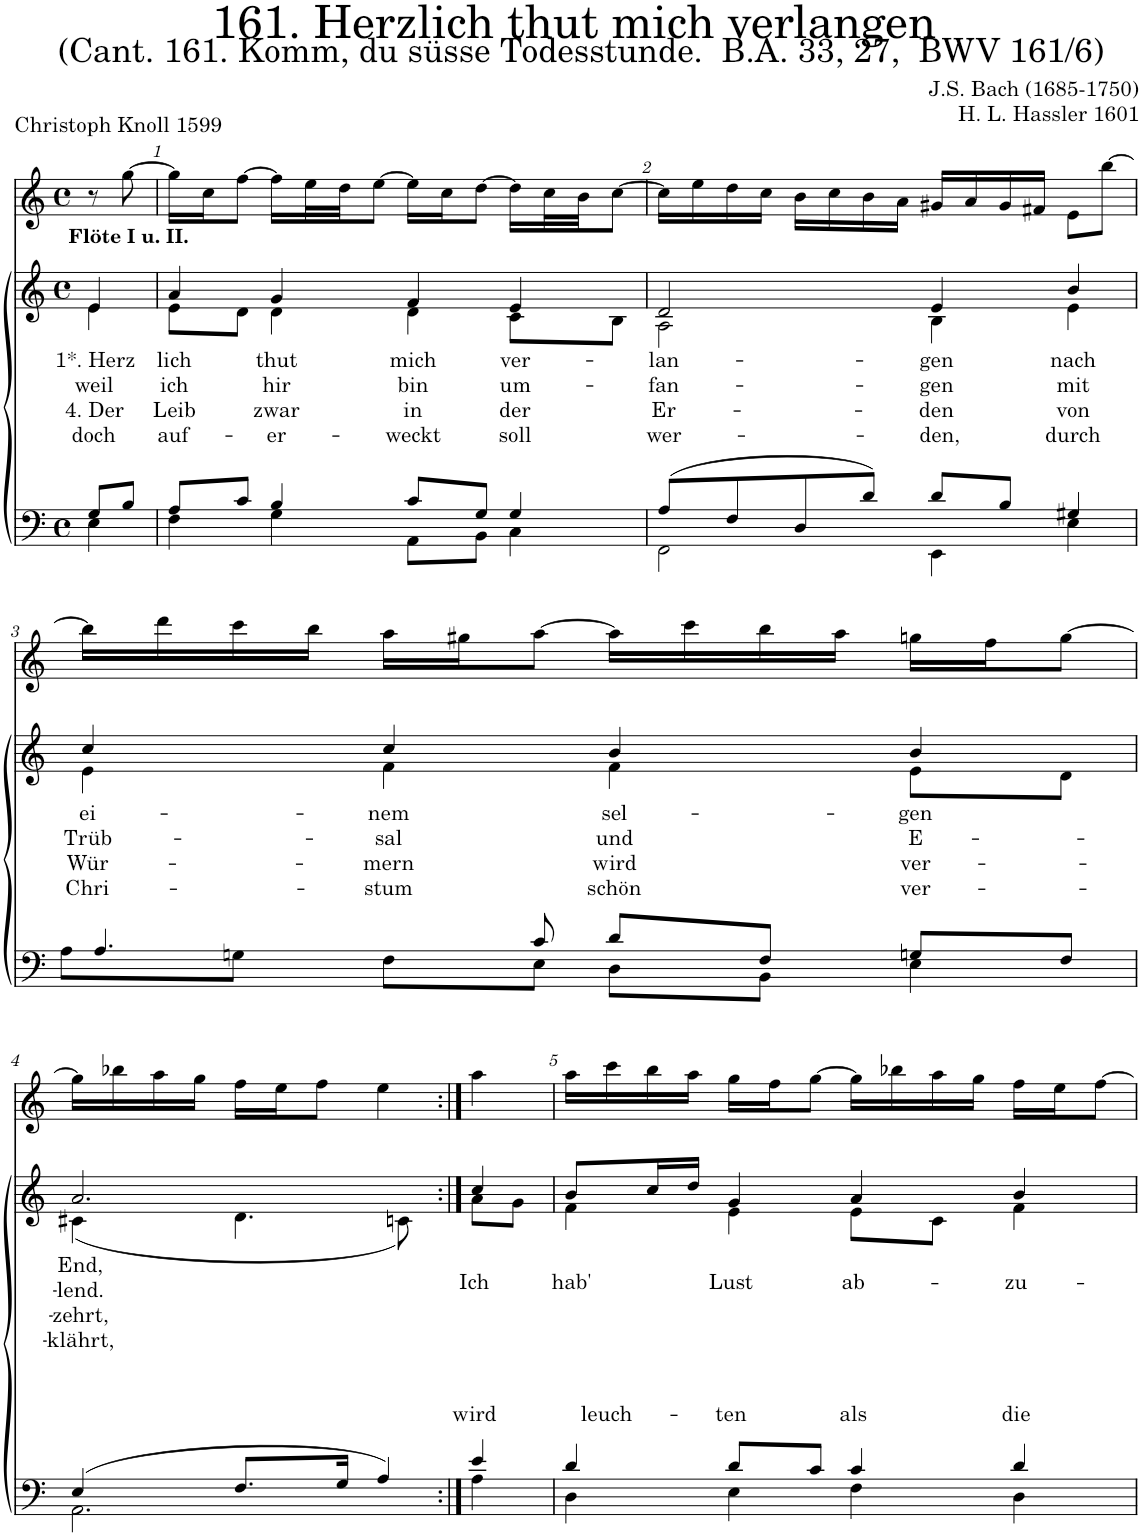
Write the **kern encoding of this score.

**kern	**kern	**kern	**text	**text	**text	**text	**kern	**kern
*part5	*part4	*part3	*part3	*part3	*part3	*part3	*part2	*part1
*staff5	*staff4	*staff3	*staff3	*staff3	*staff3	*staff3	*staff2	*staff1
*I"Contrabass	*I"Tenor/Bass	*I"Soprano/Alto	*	*	*	*	*I"Flute	*I"Flute
*I'Cb.	*	*	*	*	*	*	*I'Fl.	*I'Fl
*stria5	*	*	*	*	*	*	*stria5	*
*clefFv4	*clefF4	*clefG2	*	*	*	*	*clefG2	*clefG2
*ITrd7c12	*	*	*	*	*	*	*	*
*k[]	*k[]	*k[]	*	*	*	*	*k[]	*k[]
*M4/4	*M4/4	*M4/4	*	*	*	*	*M4/4	*M4/4
*met(c)	*met(c)	*met(c)	*	*	*	*	*met(c)	*met(c)
=	=	=	=	=	=	=	=	=
*^	*^	*	*	*	*	*	*	*
!	!	!	!	!	!LO:LY:b	!LO:LY:b	!LO:LY:b	!LO:LY:b	!	!
*	*	*	*	*^	*	*	*	*	*	*
4r	4EE	8G/L	4E\	4e/	4e\	1*. Herz	weil	4. Der	doch	8r	8r
!	!	!	!	!	!	!	!	!	!	!	!LO:TX:b:B:t=Flöte I u. II.
.	.	8B/J	.	.	.	.	.	.	.	[8gg	[8gg\
=1	=1	=1	=1	=1	=1	=1	=1	=1	=1	=1	=1
!	!	!	!	!	!	!LO:LY:b	!LO:LY:b	!LO:LY:b	!LO:LY:b	!	!
1r	4FF	8A/L	4F\	4a/	8e\L	lich	ich	Leib	auf-	16gg\LL]	16gg\LL]
.	.	.	.	.	.	.	.	.	.	16cc\J	16cc\J
.	.	8c/J	.	.	8d\J	.	.	.	.	[8ff\J	[8ff\J
!	!	!	!	!	!	!LO:LY:b	!LO:LY:b	!LO:LY:b	!LO:LY:b	!	!
.	4GG	4B/	4G\	4g/	4d\	thut	hir	zwar	-er-	16ff\LL]	16ff;<\LL]
.	.	.	.	.	.	.	.	.	.	32ee\L	32ee\L
.	.	.	.	.	.	.	.	.	.	32dd\JJ	32dd\JJ
.	.	.	.	.	.	.	.	.	.	[8ee\J	[8ee\J
!	!	!	!	!	!	!LO:LY:b	!LO:LY:b	!LO:LY:b	!LO:LY:b	!	!
.	8AAA/L	8c/L	8AA\L	4f/	4d\	mich	bin	in	-weckt	16ee\LL]	16ee\LL]
.	.	.	.	.	.	.	.	.	.	16cc\J	16cc\J
.	8BBB/J	8G/J	8BB\J	.	.	.	.	.	.	[8dd\J	[8dd\J
!	!	!	!	!	!	!LO:LY:b	!LO:LY:b	!LO:LY:b	!LO:LY:b	!	!
.	4CC	4G/	4C\	4e/	8c\L	ver-	um-	der	soll	16dd\LL]	16dd;<\LL]
.	.	.	.	.	.	.	.	.	.	32cc\L	32cc\L
.	.	.	.	.	.	.	.	.	.	32b\JJ	32b\JJ
.	.	.	.	.	8B\J	.	.	.	.	[8cc\J	[8cc\J
=2	=2	=2	=2	=2	=2	=2	=2	=2	=2	=2	=2
!	!	!	!	!	!	!LO:LY:b	!LO:LY:b	!LO:LY:b	!LO:LY:b	!	!
1r	2FFF	(8A/L	2FF\	2d/	2A\	-lan-	fan-	Er-	wer-	16cc\LL]	16cc\LL]
.	.	.	.	.	.	.	.	.	.	16ee\J	16ee\
.	.	8F/	.	.	.	.	.	.	.	16dd\L	16dd\
.	.	.	.	.	.	.	.	.	.	16cc\JJ	16cc\JJ
.	.	8D/	.	.	.	.	.	.	.	16b/LL	16b\LL
.	.	.	.	.	.	.	.	.	.	16cc/J	16cc\
.	.	8d/J)	.	.	.	.	.	.	.	16b/L	16b\
.	.	.	.	.	.	.	.	.	.	16a/JJ	16a\JJ
!	!	!	!	!	!	!LO:LY:b	!LO:LY:b	!LO:LY:b	!LO:LY:b	!	!
.	4EEE	8d/L	4EE\	4e/	4B\	-gen	-gen	-den	-den,	16g#X/LL	16g#X/LL
.	.	.	.	.	.	.	.	.	.	16a/J	16a/
.	.	8B/J	.	.	.	.	.	.	.	16g#/L	16g#/
.	.	.	.	.	.	.	.	.	.	16f#X/JJ	16f#X/JJ
!	!	!	!	!	!	!LO:LY:b	!LO:LY:b	!LO:LY:b	!LO:LY:b	!	!
.	4EE	4G#X/	4E\	4b/	4e\	nach	mit	von	durch	8e\L	8e\L
.	.	.	.	.	.	.	.	.	.	[8bb\J	[8bb\J
!!LO:LB:g=z
=3	=3	=3	=3	=3	=3	=3	=3	=3	=3	=3	=3
!	!	!	!	!	!	!LO:LY:b	!LO:LY:b	!LO:LY:b	!LO:LY:b	!	!
1r	8AA/L	4.A/	8A\L	4cc/	4e\	ei-	Trüb-	Wür-	Chri-	16bb\LL]	16bb\LL]
.	.	.	.	.	.	.	.	.	.	16ddd\J	16ddd\
.	8GG/J	.	8Gn\J	.	.	.	.	.	.	16ccc\L	16ccc\
.	.	.	.	.	.	.	.	.	.	16bb\JJ	16bb\JJ
!	!	!	!	!	!	!LO:LY:b	!LO:LY:b	!LO:LY:b	!LO:LY:b	!	!
.	8FF/L	.	8F\L	4cc/	4f\	-nem	-sal	-mern	-stum	16aa\LL	16aa\LL
.	.	.	.	.	.	.	.	.	.	16gg#X\J	16gg#X\J
.	8EE/J	8c/	8E\J	.	.	.	.	.	.	[8aa\J	[8aa\J
!	!	!	!	!	!	!LO:LY:b	!LO:LY:b	!LO:LY:b	!LO:LY:b	!	!
.	8DD/L	8d/L	8D\L	4b/	4f\	sel-	und	wird	schön	16aa\LL]	16aa\LL]
.	.	.	.	.	.	.	.	.	.	16ccc\J	16ccc\
.	8BBB/J	8F/J	8BB\J	.	.	.	.	.	.	16bb\L	16bb\
.	.	.	.	.	.	.	.	.	.	16aa\JJ	16aa\JJ
!	!	!	!	!	!	!LO:LY:b	!LO:LY:b	!LO:LY:b	!LO:LY:b	!	!
.	4EE	8Gn/L	4E\	4b/	8e\L	-gen	E-	ver-	ver-	16ggn\LL	16ggn\LL
.	.	.	.	.	.	.	.	.	.	16ff\J	16ff\J
.	.	8F/J	.	.	8d\J	.	.	.	.	[8gg\J	[8gg\J
!!LO:LB:g=z
=4	=4	=4	=4	=4	=4	=4	=4	=4	=4	=4	=4
!	!	!	!	!	!	!LO:LY:b	!LO:LY:b	!LO:LY:b	!LO:LY:b	!	!
2r	2.AAA	(4E/	2.AA\	2.a/	(4c#X\	End,	-lend.	-zehrt,	-klährt,	16gg\LL]	16gg\LL]
.	.	.	.	.	.	.	.	.	.	16bb-X\J	16bb-X\
.	.	.	.	.	.	.	.	.	.	16aa\L	16aa\
.	.	.	.	.	.	.	.	.	.	16gg\JJ	16gg\JJ
.	.	8.F/L	.	.	4.d\	.	.	.	.	16ff\LL	16ff\LL
.	.	.	.	.	.	.	.	.	.	16ee\J	16ee\J
.	.	.	.	.	.	.	.	.	.	8ff\J	8ff\J
.	.	16G/Jk	.	.	.	.	.	.	.	.	.
4r	.	4A/)	.	.	.	.	.	.	.	4ee,	4ee,\
.	.	.	.	.	8cn\)	.	.	.	.	.	.
=4X1:|!	=4X1:|!	=4X1:|!	=4X1:|!	=4X1:|!	=4X1:|!	=4X1:|!	=4X1:|!	=4X1:|!	=4X1:|!	=4X1:|!	=4X1:|!
!	!	!	!	!	!	!LO:LY:b	!	!	!LO:LY:b	!	!
4r	4AA	4e/	4A\	4cc/	8a\L	Ich	.	.	wird	4aa	4aa\
.	.	.	.	.	8g\J	.	.	.	.	.	.
=5	=5	=5	=5	=5	=5	=5	=5	=5	=5	=5	=5
!	!	!	!	!	!	!LO:LY:b	!	!	!LO:LY:b	!	!
1r	4DD	4d/	4D\	8b/L	4f\	hab'	.	.	leuch-	16aa\LL	16aa\LL
.	.	.	.	.	.	.	.	.	.	16ccc\J	16ccc\
.	.	.	.	16cc/L	.	.	.	.	.	16bb\L	16bb\
.	.	.	.	16dd/JJ	.	.	.	.	.	16aa\JJ	16aa\JJ
!	!	!	!	!	!	!LO:LY:b	!	!	!LO:LY:b	!	!
.	4EE	8d/L	4E\	4g/	4e\	Lust	.	.	-ten	16gg\LL	16gg\LL
.	.	.	.	.	.	.	.	.	.	16ff\J	16ff\J
.	.	8c/J	.	.	.	.	.	.	.	[8gg\J	[8gg\J
!	!	!	!	!	!	!LO:LY:b	!	!	!LO:LY:b	!	!
.	4FF	4c/	4F\	4a/	8e\L	ab-	.	.	als	16gg\LL]	16gg\LL]
.	.	.	.	.	.	.	.	.	.	16bb-X\J	16bb-X\
.	.	.	.	.	8c\J	.	.	.	.	16aa\L	16aa\
.	.	.	.	.	.	.	.	.	.	16gg\JJ	16gg\JJ
!	!	!	!	!	!	!LO:LY:b	!	!	!LO:LY:b	!	!
.	4DD	4d/	4D\	4b/	4f\	-zu-	.	.	die	16ff\LL	16ff\LL
.	.	.	.	.	.	.	.	.	.	16ee\J	16ee\J
.	.	.	.	.	.	.	.	.	.	[8ff\J	[8ff\J
*v	*v	*	*	*v	*v	*	*	*	*	*	*
*	*v	*v	*	*	*	*	*	*	*
=	=	=	=	=	=	=	=	=
*-	*-	*-	*-	*-	*-	*-	*-	*-
